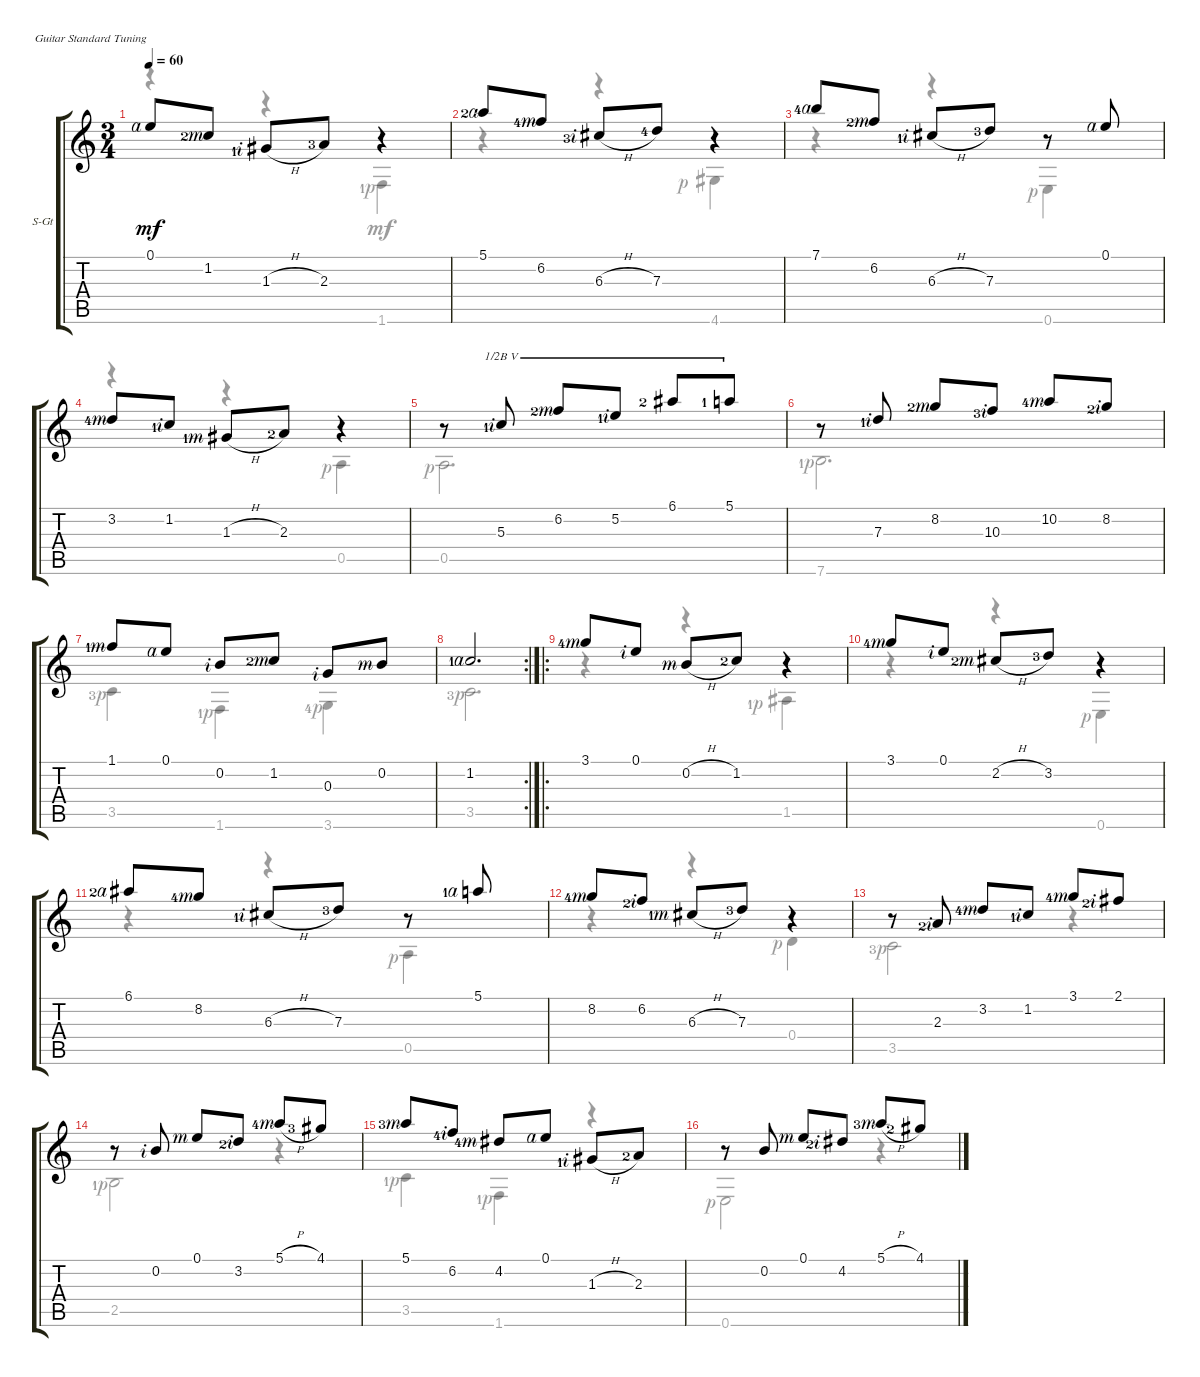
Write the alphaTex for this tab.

\defaultSystemsLayout 4
\bracketExtendMode groupsimilarinstruments
\firstSystemTrackNameOrientation horizontal
\otherSystemsTrackNameOrientation horizontal
\track ("Steel Guitar" "S-Gt") {instrument acousticguitarsteel}
\staff {score tabs}
\tuning (E4 B3 G3 D3 A2 E2)
\voice
\ts (3 4)
\tempo 60
\clef g2
\ks c
0.1{rf 4}.8{dy mf instrument acousticguitarsteel} 1.2{lf 3 rf 3}.8 1.3{h lf 2 rf 2}.8 2.3{lf 4}.8 r.4 |
5.1{lf 3 rf 4}.8 6.2{lf 5 rf 3}.8 6.3{h lf 4 rf 2}.8 7.3{lf 5}.8 r.4 |
7.1{lf 5 rf 4}.8 6.2{lf 3 rf 3}.8 6.3{h lf 2 rf 2}.8 7.3{lf 4}.8 r.8 0.1{rf 4}.8 |
3.2{lf 5 rf 3}.8 1.2{lf 2 rf 2}.8 1.3{h lf 2 rf 3}.8 2.3{lf 3}.8 r.4 |
r.8 5.3{lf 2 rf 2}.8{barre (5 half)} 6.2{lf 3 rf 3}.8{barre (5 half)} 5.2{lf 2 rf 2}.8{barre (5 half)} 6.1{lf 3}.8{barre (5 half)} 5.1{lf 2}.8{barre (5 half)} |
r.8 7.3{lf 2 rf 2}.8 8.2{lf 3 rf 3}.8 10.3{lf 4 rf 2}.8 10.2{lf 5 rf 3}.8 8.2{lf 3 rf 2}.8 |
1.1{lf 2 rf 3}.8 0.1{rf 4}.8 0.2{rf 2}.8 1.2{lf 3 rf 3}.8 0.3{rf 2}.8 0.2{rf 3}.8 |
\rc 2
1.2{lf 2 rf 4}.2{d} |
\ro
3.1{lf 5 rf 3}.8 0.1{rf 2}.8 0.2{h rf 3}.8 1.2{lf 3}.8 r.4 |
3.1{lf 5 rf 3}.8 0.1{rf 2}.8 2.2{h lf 3 rf 3}.8 3.2{lf 4}.8 r.4 |
6.1{lf 3 rf 4}.8 8.2{lf 5 rf 3}.8 6.3{h lf 2 rf 2}.8 7.3{lf 4}.8 r.8 5.1{lf 2 rf 4}.8 |
8.2{lf 5 rf 3}.8 6.2{lf 3 rf 2}.8 6.3{h lf 2 rf 3}.8 7.3{lf 4}.8 r.4 |
r.8 2.3{lf 3 rf 2}.8 3.2{lf 5 rf 3}.8 1.2{lf 2 rf 2}.8 3.1{lf 5 rf 3}.8 2.1{lf 3 rf 2}.8 |
r.8 0.2{rf 2}.8 0.1{rf 3}.8 3.2{lf 3 rf 2}.8 5.1{h lf 5 rf 3}.8 4.1{lf 4}.8 |
5.1{lf 4 rf 3}.8 6.2{lf 5 rf 2}.8 4.2{lf 5 rf 3}.8 0.1{rf 4}.8 1.3{h lf 2 rf 2}.8 2.3{lf 3}.8 |
r.8 0.2.8 0.1{rf 3}.8 4.2{lf 3 rf 2}.8 5.1{h lf 4 rf 3}.8 4.1{lf 3}.8
\voice
\clef g2
\ottava regular
\simile none
\ks c
r.4{dy mf} r.4 1.6{lf 2 rf 1}.4 |
r.4 r.4 4.6{rf 1}.4 |
r.4 r.4 0.6{rf 1}.4 |
r.4 r.4 0.5{rf 1}.4 |
0.5{rf 1}.2{d} |
7.6{lf 2 rf 1}.2{d} |
3.5{lf 4 rf 1}.4 1.6{lf 2 rf 1}.4 3.6{lf 5 rf 1}.4 |
3.5{lf 4 rf 1}.2{d} |
r.4 r.4 1.5{lf 2 rf 1}.4 |
r.4 r.4 0.6{rf 1}.4 |
r.4 r.4 0.5{rf 1}.4 |
r.4 r.4 0.4{rf 1}.4 |
3.5{lf 4 rf 1}.2 r.4 |
2.5{lf 2 rf 1}.2 r.4 |
3.5{lf 2 rf 1}.4 1.6{lf 2 rf 1}.4 r.4 |
0.6{rf 1}.2 r.4
